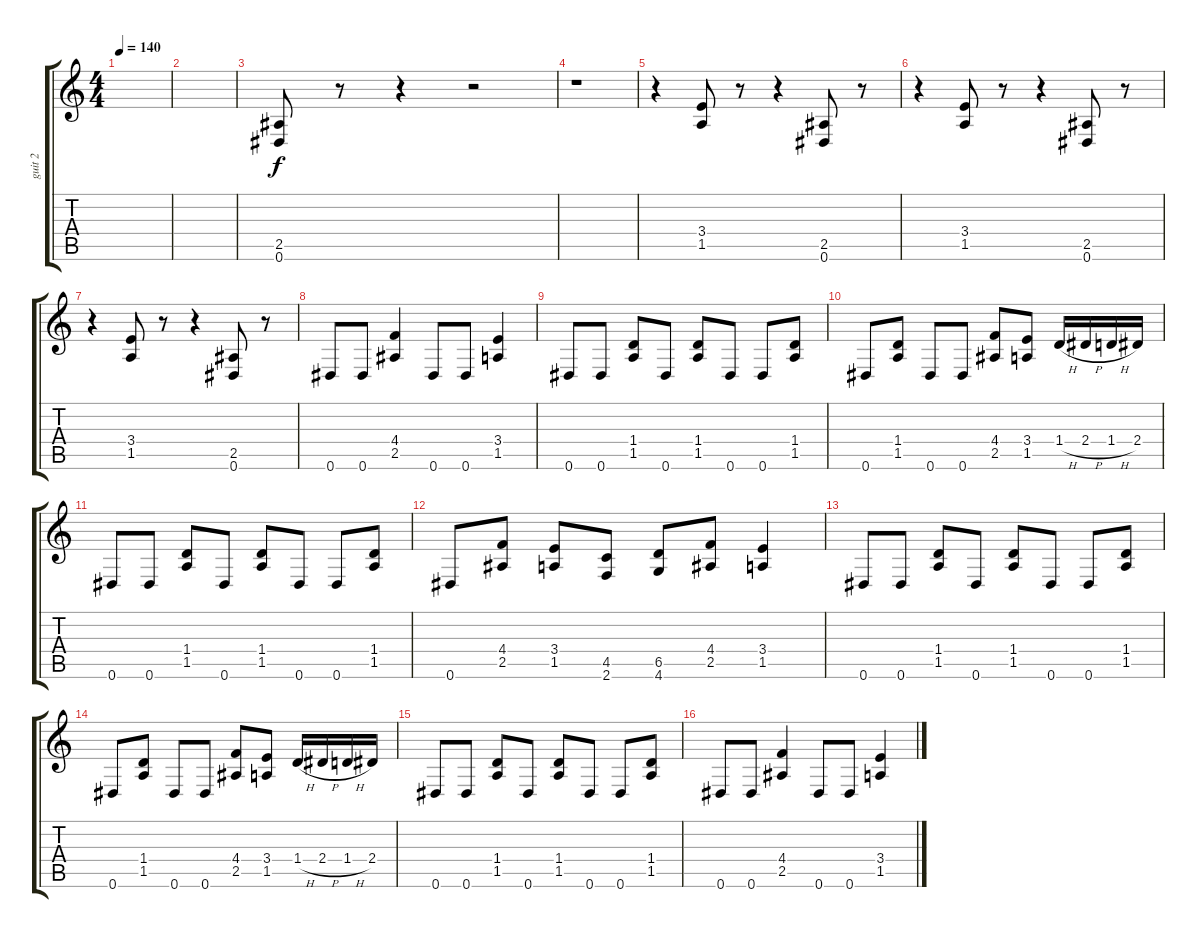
\track ("guit 2" "guit 2") {instrument distortionguitar}
\staff {score tabs}
\tuning (Eb4 Bb3 Gb3 Db3 Ab2 Eb2) {hide}
\ts (4 4)
\tempo 140
\clef g2
\ks c
|
|
(2.5 0.6).8 r.8 r.4 r.2 |
r.1 |
r.4 (3.4 1.5).8 r.8 r.4 (2.5 0.6).8 r.8 |
r.4 (3.4 1.5).8 r.8 r.4 (2.5 0.6).8 r.8 |
r.4 (3.4 1.5).8 r.8 r.4 (2.5 0.6).8 r.8 |
0.6.8 0.6.8 (4.4 2.5).4 0.6.8 0.6.8 (3.4 1.5).4 |
0.6.8 0.6.8 (1.4 1.5).8 0.6.8 (1.4 1.5).8 0.6.8 0.6.8 (1.4 1.5).8 |
0.6.8 (1.4 1.5).8 0.6.8 0.6.8 (4.4 2.5).8 (3.4 1.5).8 1.4{h}.16 2.4{h}.16 1.4{h}.16 2.4.16 |
0.6.8 0.6.8 (1.4 1.5).8 0.6.8 (1.4 1.5).8 0.6.8 0.6.8 (1.4 1.5).8 |
0.6.8 (4.4 2.5).8 (3.4 1.5).8 (4.5 2.6).8 (6.5 4.6).8 (4.4 2.5).8 (3.4 1.5).4 |
0.6.8 0.6.8 (1.4 1.5).8 0.6.8 (1.4 1.5).8 0.6.8 0.6.8 (1.4 1.5).8 |
0.6.8 (1.4 1.5).8 0.6.8 0.6.8 (4.4 2.5).8 (3.4 1.5).8 1.4{h}.16 2.4{h}.16 1.4{h}.16 2.4.16 |
0.6.8 0.6.8 (1.4 1.5).8 0.6.8 (1.4 1.5).8 0.6.8 0.6.8 (1.4 1.5).8 |
0.6.8 0.6.8 (4.4 2.5).4 0.6.8 0.6.8 (3.4 1.5).4
